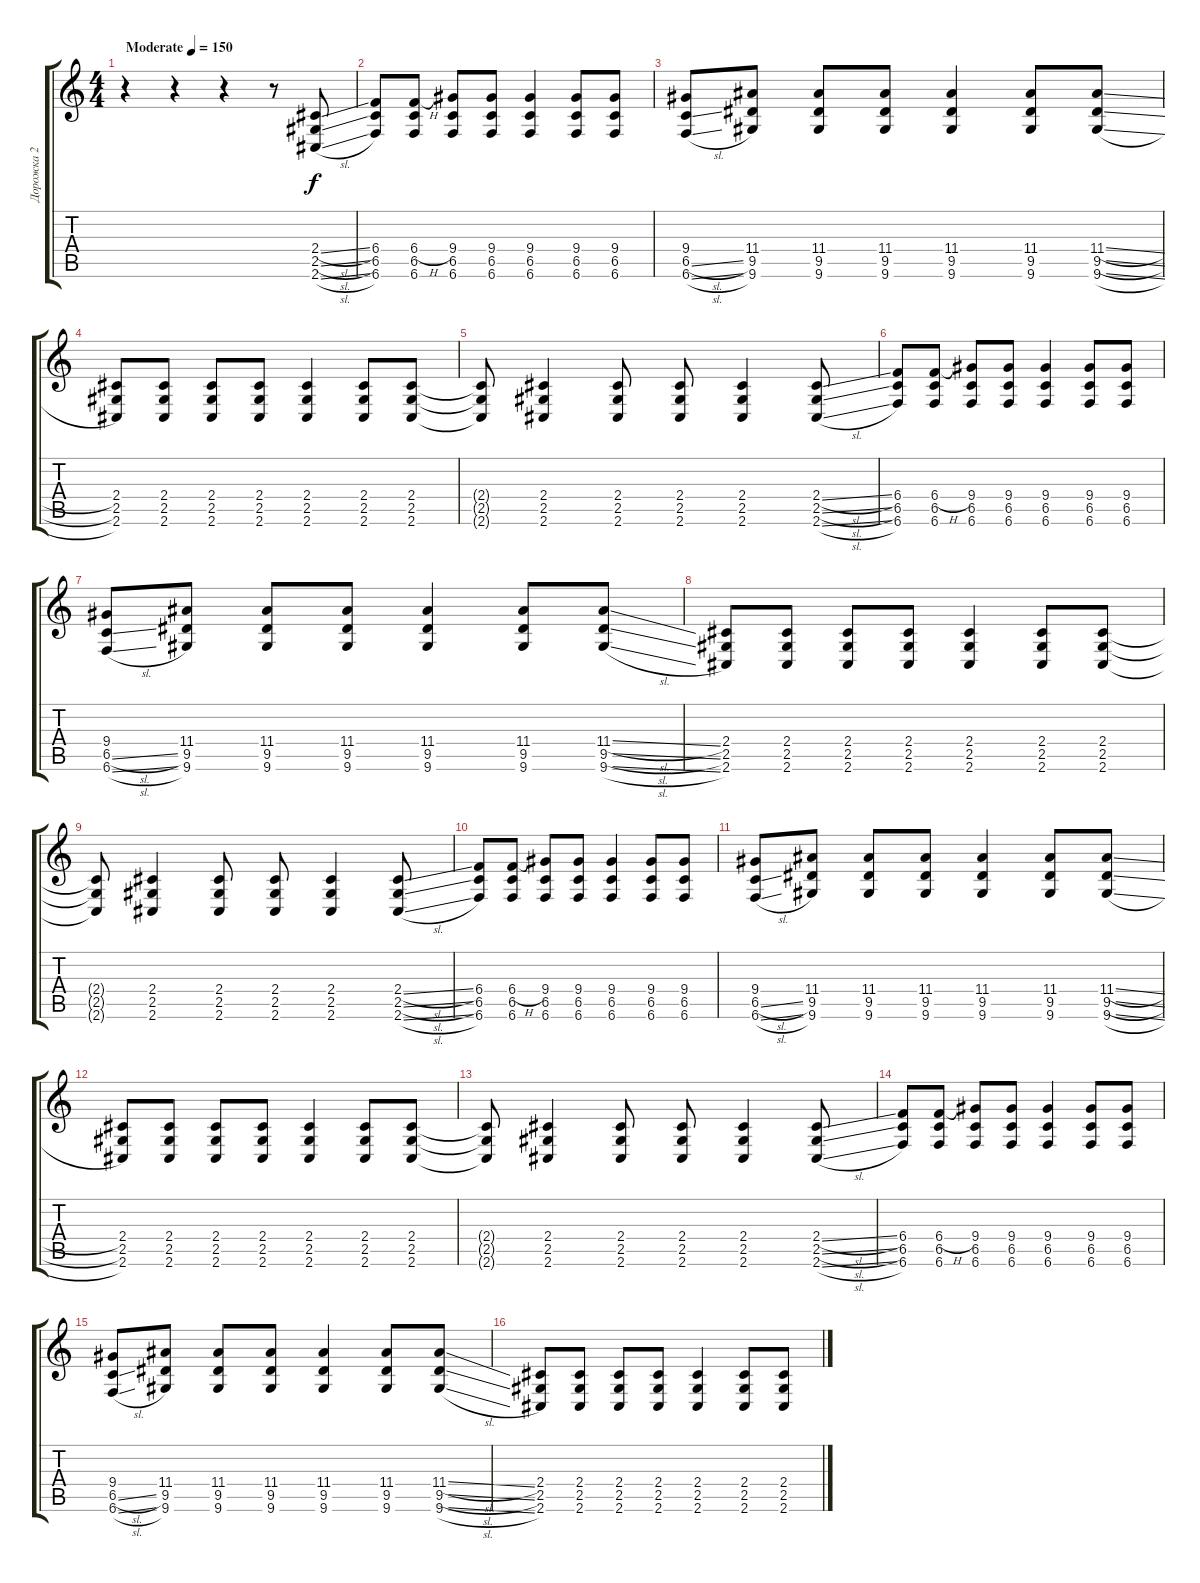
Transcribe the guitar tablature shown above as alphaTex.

\track ("Дорожка 2" "Дорожка 2") {instrument distortionguitar}
\staff {score tabs}
\tuning (Db4 Ab3 E3 B2 Gb2 B1) {hide}
\ts (4 4)
\tempo (150 "Moderate")
\clef g2
\ks c
r.4{dy f instrument distortionguitar} r.4 r.4 r.8 (2.4{sl} 2.5{sl} 2.6{sl}).8 |
(6.4 6.5 6.6).8 (6.4{h} 6.5 6.6).8 (9.4 6.5 6.6).8 (9.4 6.5 6.6).8 (9.4 6.5 6.6).4 (9.4 6.5 6.6).8 (9.4 6.5 6.6).8 |
(9.4 6.5{sl} 6.6{sl}).8 (11.4 9.5 9.6).8 (11.4 9.5 9.6).8 (11.4 9.5 9.6).8 (11.4 9.5 9.6).4 (11.4 9.5 9.6).8 (11.4{sl} 9.5{sl} 9.6{sl}).8 |
(2.4 2.5 2.6).8 (2.4 2.5 2.6).8 (2.4 2.5 2.6).8 (2.4 2.5 2.6).8 (2.4 2.5 2.6).4 (2.4 2.5 2.6).8 (2.4 2.5 2.6).8 |
(2.4{t} 2.5{t} 2.6{t}).8 (2.4 2.5 2.6).4 (2.4 2.5 2.6).8 (2.4 2.5 2.6).8 (2.4 2.5 2.6).4 (2.4{sl} 2.5{sl} 2.6{sl}).8 |
(6.4 6.5 6.6).8 (6.4{h} 6.5 6.6).8 (9.4 6.5 6.6).8 (9.4 6.5 6.6).8 (9.4 6.5 6.6).4 (9.4 6.5 6.6).8 (9.4 6.5 6.6).8 |
(9.4 6.5{sl} 6.6{sl}).8 (11.4 9.5 9.6).8 (11.4 9.5 9.6).8 (11.4 9.5 9.6).8 (11.4 9.5 9.6).4 (11.4 9.5 9.6).8 (11.4{sl} 9.5{sl} 9.6{sl}).8 |
(2.4 2.5 2.6).8 (2.4 2.5 2.6).8 (2.4 2.5 2.6).8 (2.4 2.5 2.6).8 (2.4 2.5 2.6).4 (2.4 2.5 2.6).8 (2.4 2.5 2.6).8 |
(2.4{t} 2.5{t} 2.6{t}).8 (2.4 2.5 2.6).4 (2.4 2.5 2.6).8 (2.4 2.5 2.6).8 (2.4 2.5 2.6).4 (2.4{sl} 2.5{sl} 2.6{sl}).8 |
(6.4 6.5 6.6).8 (6.4{h} 6.5 6.6).8 (9.4 6.5 6.6).8 (9.4 6.5 6.6).8 (9.4 6.5 6.6).4 (9.4 6.5 6.6).8 (9.4 6.5 6.6).8 |
(9.4 6.5{sl} 6.6{sl}).8 (11.4 9.5 9.6).8 (11.4 9.5 9.6).8 (11.4 9.5 9.6).8 (11.4 9.5 9.6).4 (11.4 9.5 9.6).8 (11.4{sl} 9.5{sl} 9.6{sl}).8 |
(2.4 2.5 2.6).8 (2.4 2.5 2.6).8 (2.4 2.5 2.6).8 (2.4 2.5 2.6).8 (2.4 2.5 2.6).4 (2.4 2.5 2.6).8 (2.4 2.5 2.6).8 |
(2.4{t} 2.5{t} 2.6{t}).8 (2.4 2.5 2.6).4 (2.4 2.5 2.6).8 (2.4 2.5 2.6).8 (2.4 2.5 2.6).4 (2.4{sl} 2.5{sl} 2.6{sl}).8 |
(6.4 6.5 6.6).8 (6.4{h} 6.5 6.6).8 (9.4 6.5 6.6).8 (9.4 6.5 6.6).8 (9.4 6.5 6.6).4 (9.4 6.5 6.6).8 (9.4 6.5 6.6).8 |
(9.4 6.5{sl} 6.6{sl}).8 (11.4 9.5 9.6).8 (11.4 9.5 9.6).8 (11.4 9.5 9.6).8 (11.4 9.5 9.6).4 (11.4 9.5 9.6).8 (11.4{sl} 9.5{sl} 9.6{sl}).8 |
(2.4 2.5 2.6).8 (2.4 2.5 2.6).8 (2.4 2.5 2.6).8 (2.4 2.5 2.6).8 (2.4 2.5 2.6).4 (2.4 2.5 2.6).8 (2.4 2.5 2.6).8
